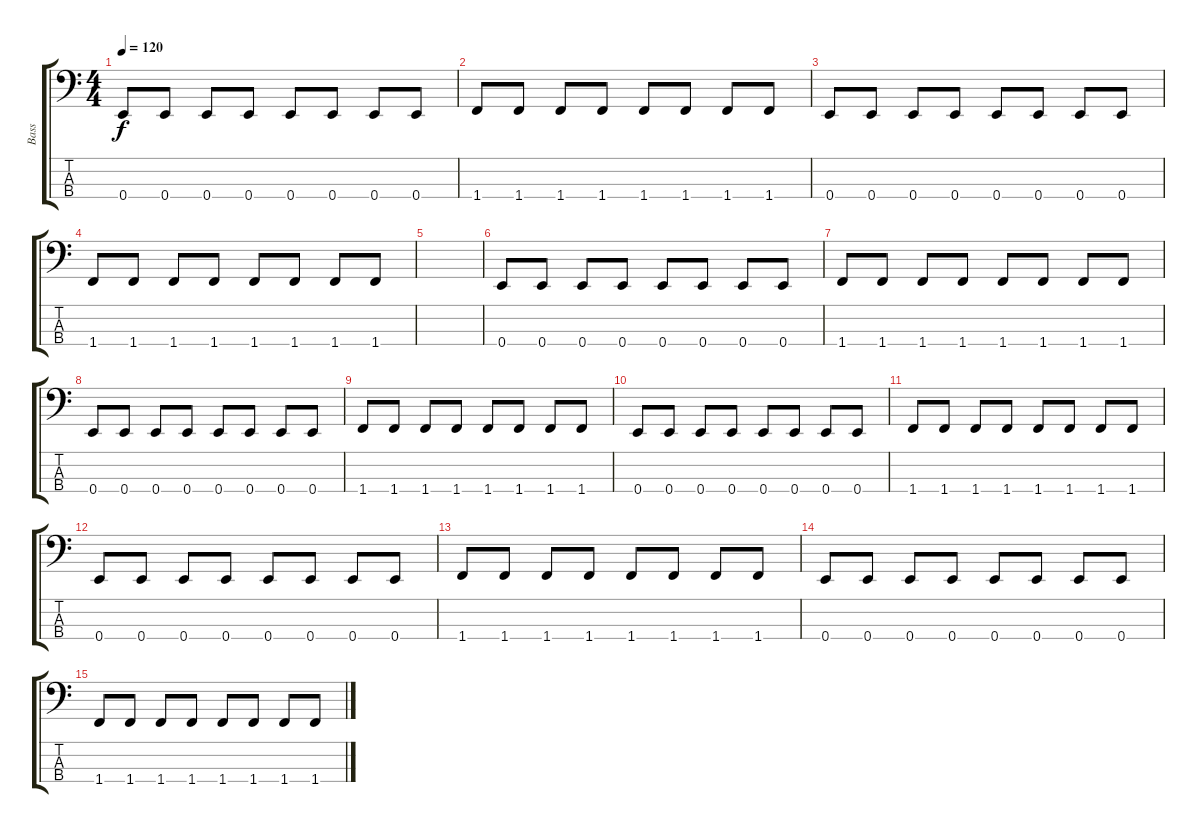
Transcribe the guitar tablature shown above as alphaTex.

\track ("Bass" "Bass") {instrument electricbasspick}
\staff {score tabs}
\tuning (G2 D2 A1 E1) {hide}
\ts (4 4)
\tempo 120
\clef f4
\ks c
0.4.8{dy f} 0.4.8 0.4.8 0.4.8 0.4.8 0.4.8 0.4.8 0.4.8 |
1.4.8 1.4.8 1.4.8 1.4.8 1.4.8 1.4.8 1.4.8 1.4.8 |
0.4.8 0.4.8 0.4.8 0.4.8 0.4.8 0.4.8 0.4.8 0.4.8 |
1.4.8 1.4.8 1.4.8 1.4.8 1.4.8 1.4.8 1.4.8 1.4.8 |
|
0.4.8 0.4.8 0.4.8 0.4.8 0.4.8 0.4.8 0.4.8 0.4.8 |
1.4.8 1.4.8 1.4.8 1.4.8 1.4.8 1.4.8 1.4.8 1.4.8 |
0.4.8 0.4.8 0.4.8 0.4.8 0.4.8 0.4.8 0.4.8 0.4.8 |
1.4.8 1.4.8 1.4.8 1.4.8 1.4.8 1.4.8 1.4.8 1.4.8 |
0.4.8 0.4.8 0.4.8 0.4.8 0.4.8 0.4.8 0.4.8 0.4.8 |
1.4.8 1.4.8 1.4.8 1.4.8 1.4.8 1.4.8 1.4.8 1.4.8 |
0.4.8 0.4.8 0.4.8 0.4.8 0.4.8 0.4.8 0.4.8 0.4.8 |
1.4.8 1.4.8 1.4.8 1.4.8 1.4.8 1.4.8 1.4.8 1.4.8 |
0.4.8 0.4.8 0.4.8 0.4.8 0.4.8 0.4.8 0.4.8 0.4.8 |
1.4.8 1.4.8 1.4.8 1.4.8 1.4.8 1.4.8 1.4.8 1.4.8
